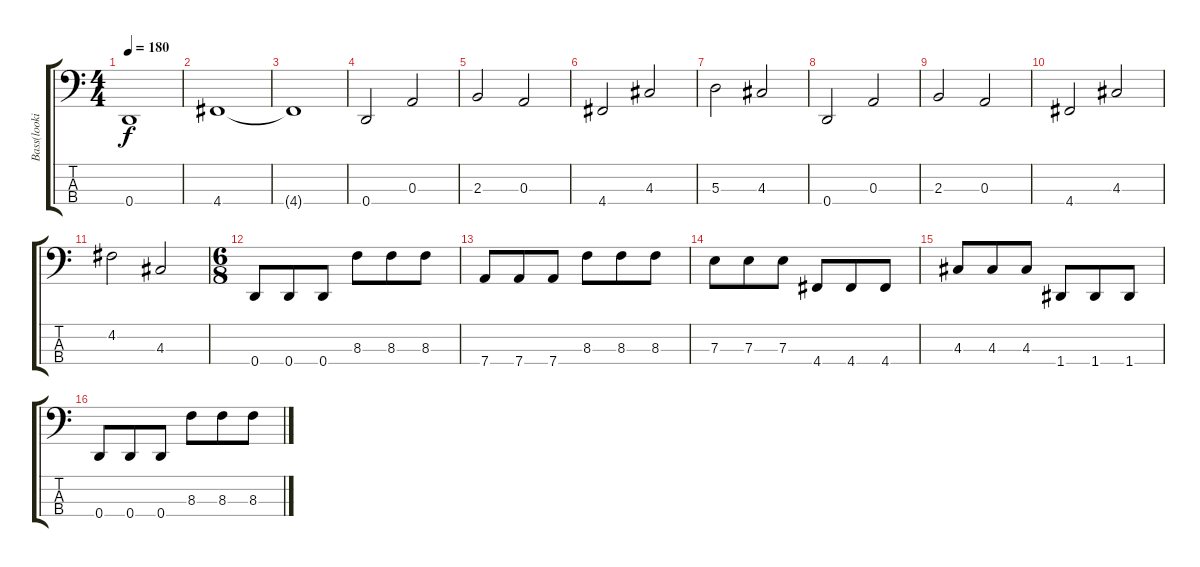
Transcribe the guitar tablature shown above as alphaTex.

\track ("Bass(looking)" "Bass(looki") {instrument electricbasspick}
\staff {score tabs}
\tuning (G2 D2 A1 D1) {hide}
\ts (4 4)
\tempo 180
\clef f4
\ks c
0.4{t}.1{dy f} |
4.4.1 |
4.4{t}.1 |
0.4.2 0.3.2 |
2.3.2 0.3.2 |
4.4.2 4.3.2 |
5.3.2 4.3.2 |
0.4.2 0.3.2 |
2.3.2 0.3.2 |
4.4.2 4.3.2 |
4.2.2 4.3.2 |
\ts (6 8)
0.4.8 0.4.8 0.4.8 8.3.8 8.3.8 8.3.8 |
7.4.8 7.4.8 7.4.8 8.3.8 8.3.8 8.3.8 |
7.3.8 7.3.8 7.3.8 4.4.8 4.4.8 4.4.8 |
4.3.8 4.3.8 4.3.8 1.4.8 1.4.8 1.4.8 |
0.4.8 0.4.8 0.4.8 8.3.8 8.3.8 8.3.8
